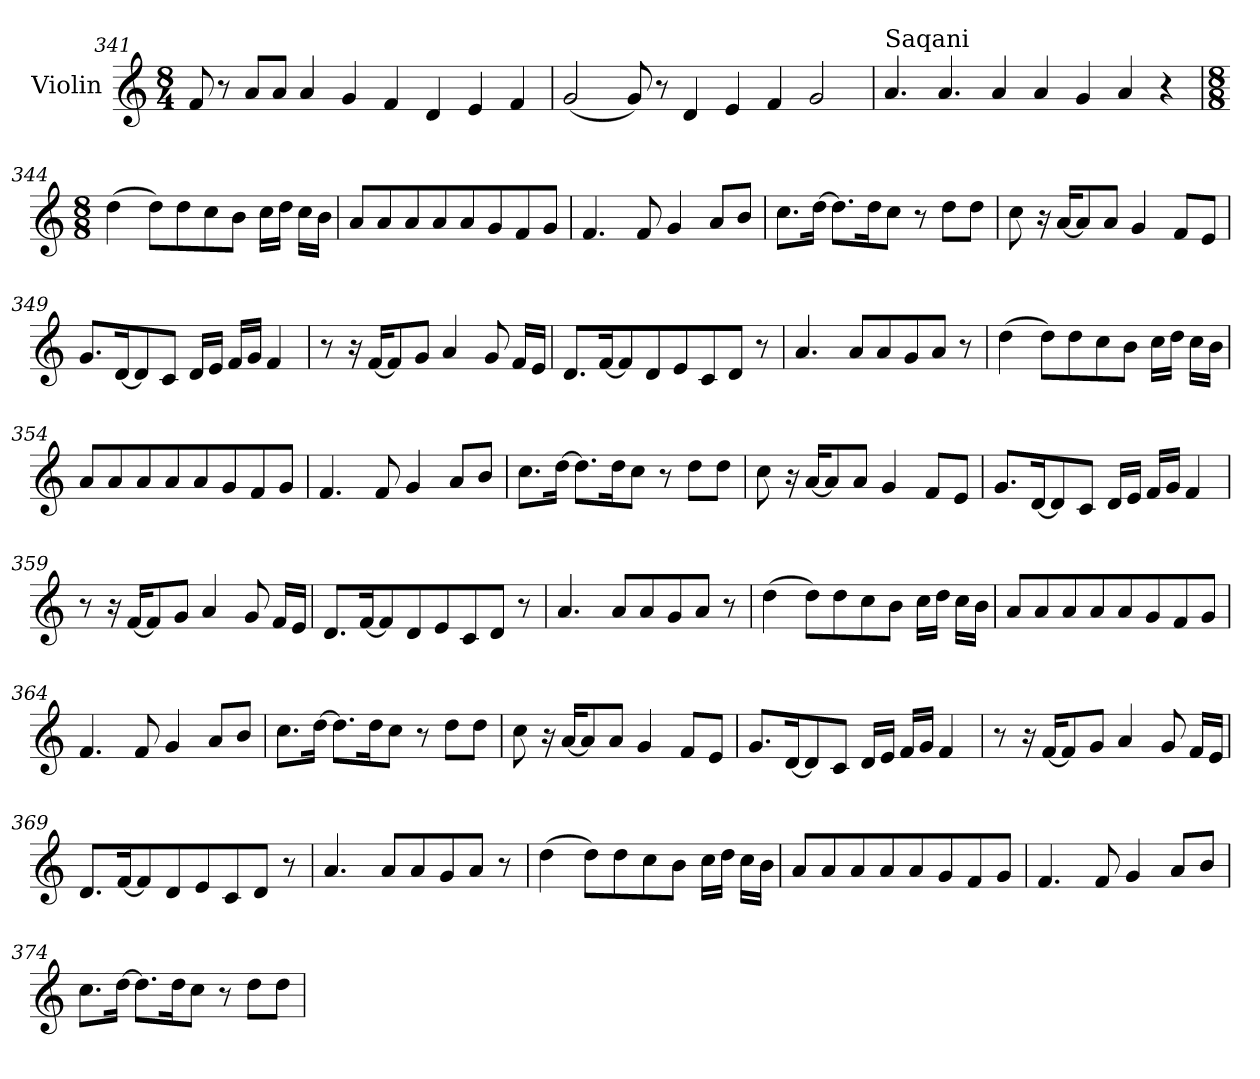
**kern
*part1
*staff1
*I"Violin
!!LO:PB:g=z
*clefG2
*k[]
*C:
*M8/4
=341
8f/
8r
8a/L
8a/J
4a/
4g/
4f/
4d/
4e/
4f/
!!LO:PB:g=z
=342
(2g/
8g/)
8r
4d/
4e/
4f/
2g/
=343
!LO:TX:a:t=Saqani
4.a/
4.a/
4a/
4a/
4g/
4a/
4r
!!LO:PB:g=z
=344
*M8/8
*MM60
(4dd\
8dd\L)
8dd\
8cc\
8b\J
16cc\LL
16dd\JJ
16cc\LL
16b\JJ
=345
8a/L
8a/
8a/
8a/
8a/
8g/
8f/
8g/J
!!LO:PB:g=z
=346
4.f/
8f/
4g/
8a/L
8b/J
=347
8.cc\L
[16dd\Jk
8.dd\L]
16dd\K
8cc\J
8r
8dd\L
8dd\J
!!LO:PB:g=z
=348
8cc\
16r
[16a/KL
8a/]
8a/J
4g/
8f/L
8e/J
!!LO:PB:g=z
=349
8.g/L
[16d/K
8d/]
8c/J
16d/LL
16e/JJ
16f/LL
16g/JJ
4f/
=350
8r
16r
[16f/KL
8f/]
8g/J
4a/
8g/
16f/LL
16e/JJ
!!LO:PB:g=z
=351
8.d/L
[16f/K
8f/]
8d/
8e/
8c/
8d/J
8r
=352
4.a/
8a/L
8a/
8g/
8a/J
8r
!!LO:PB:g=z
=353
(4dd\
8dd\L)
8dd\
8cc\
8b\J
16cc\LL
16dd\JJ
16cc\LL
16b\JJ
=354
8a/L
8a/
8a/
8a/
8a/
8g/
8f/
8g/J
=355
4.f/
8f/
4g/
8a/L
8b/J
=356
8.cc\L
[16dd\Jk
8.dd\L]
16dd\K
8cc\J
8r
8dd\L
8dd\J
!!LO:PB:g=z
=357
8cc\
16r
[16a/KL
8a/]
8a/J
4g/
8f/L
8e/J
=358
8.g/L
[16d/K
8d/]
8c/J
16d/LL
16e/JJ
16f/LL
16g/JJ
4f/
!!LO:PB:g=z
=359
8r
16r
[16f/KL
8f/]
8g/J
4a/
8g/
16f/LL
16e/JJ
=360
8.d/L
[16f/K
8f/]
8d/
8e/
8c/
8d/J
8r
!!LO:PB:g=z
=361
4.a/
8a/L
8a/
8g/
8a/J
8r
=362
(4dd\
8dd\L)
8dd\
8cc\
8b\J
16cc\LL
16dd\JJ
16cc\LL
16b\JJ
!!LO:PB:g=z
=363
8a/L
8a/
8a/
8a/
8a/
8g/
8f/
8g/J
=364
4.f/
8f/
4g/
8a/L
8b/J
!!LO:PB:g=z
=365
8.cc\L
[16dd\Jk
8.dd\L]
16dd\K
8cc\J
8r
8dd\L
8dd\J
=366
8cc\
16r
[16a/KL
8a/]
8a/J
4g/
8f/L
8e/J
!!LO:PB:g=z
=367
8.g/L
[16d/K
8d/]
8c/J
16d/LL
16e/JJ
16f/LL
16g/JJ
4f/
=368
8r
16r
[16f/KL
8f/]
8g/J
4a/
8g/
16f/LL
16e/JJ
!!LO:PB:g=z
=369
8.d/L
[16f/K
8f/]
8d/
8e/
8c/
8d/J
8r
=370
4.a/
8a/L
8a/
8g/
8a/J
8r
!!LO:PB:g=z
=371
(4dd\
8dd\L)
8dd\
8cc\
8b\J
16cc\LL
16dd\JJ
16cc\LL
16b\JJ
=372
8a/L
8a/
8a/
8a/
8a/
8g/
8f/
8g/J
!!LO:PB:g=z
=373
4.f/
8f/
4g/
8a/L
8b/J
=374
8.cc\L
[16dd\Jk
8.dd\L]
16dd\K
8cc\J
8r
8dd\L
8dd\J
=
*-
